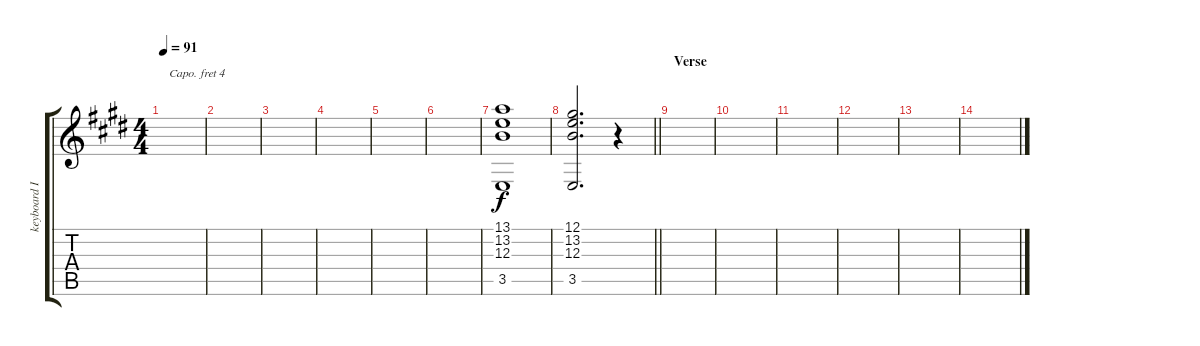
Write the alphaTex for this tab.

\track ("keyboard II" "keyboard I") {instrument synthstrings1}
\staff {score tabs}
\capo 4
\tuning (E4 B3 G3 D3 A2 E2) {hide}
\ts (4 4)
\tempo 91
\clef g2
\ks c#minor
|
|
\ks e
|
\ks c#minor
|
|
|
\ks e
(13.1 13.2 12.3 3.5).1 |
\barLineRight lightlight
\ks c#minor
(12.1 13.2 12.3 3.5).2{d} r.4 |
\section ("" "Verse")
\ks e
|
\ks c#minor
|
|
|
\ks e
|
\ks c#minor
